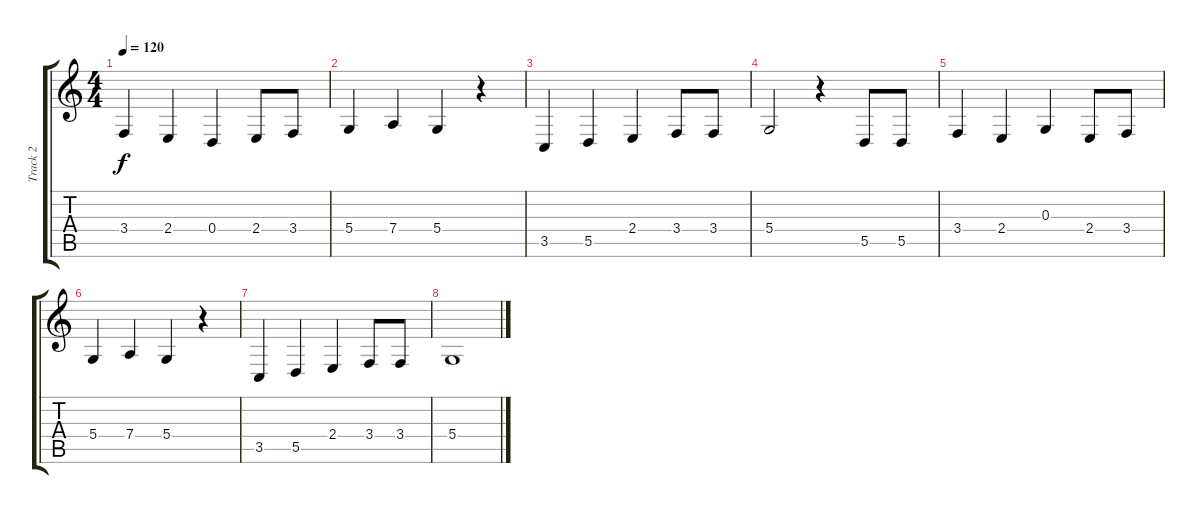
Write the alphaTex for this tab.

\track ("Track 2" "Track 2") {instrument oboe}
\staff {score tabs}
\tuning (E4 B3 G3 D3 A2 E2) {hide}
\ts (4 4)
\tempo 120
\clef g2
\ks c
3.4.4{dy f} 2.4.4 0.4.4 2.4.8 3.4.8 |
5.4.4 7.4.4 5.4.4 r.4 |
3.5.4 5.5.4 2.4.4 3.4.8 3.4.8 |
5.4.2 r.4 5.5.8 5.5.8 |
3.4.4 2.4.4 0.3.4 2.4.8 3.4.8 |
5.4.4 7.4.4 5.4.4 r.4 |
3.5.4 5.5.4 2.4.4 3.4.8 3.4.8 |
5.4.1
